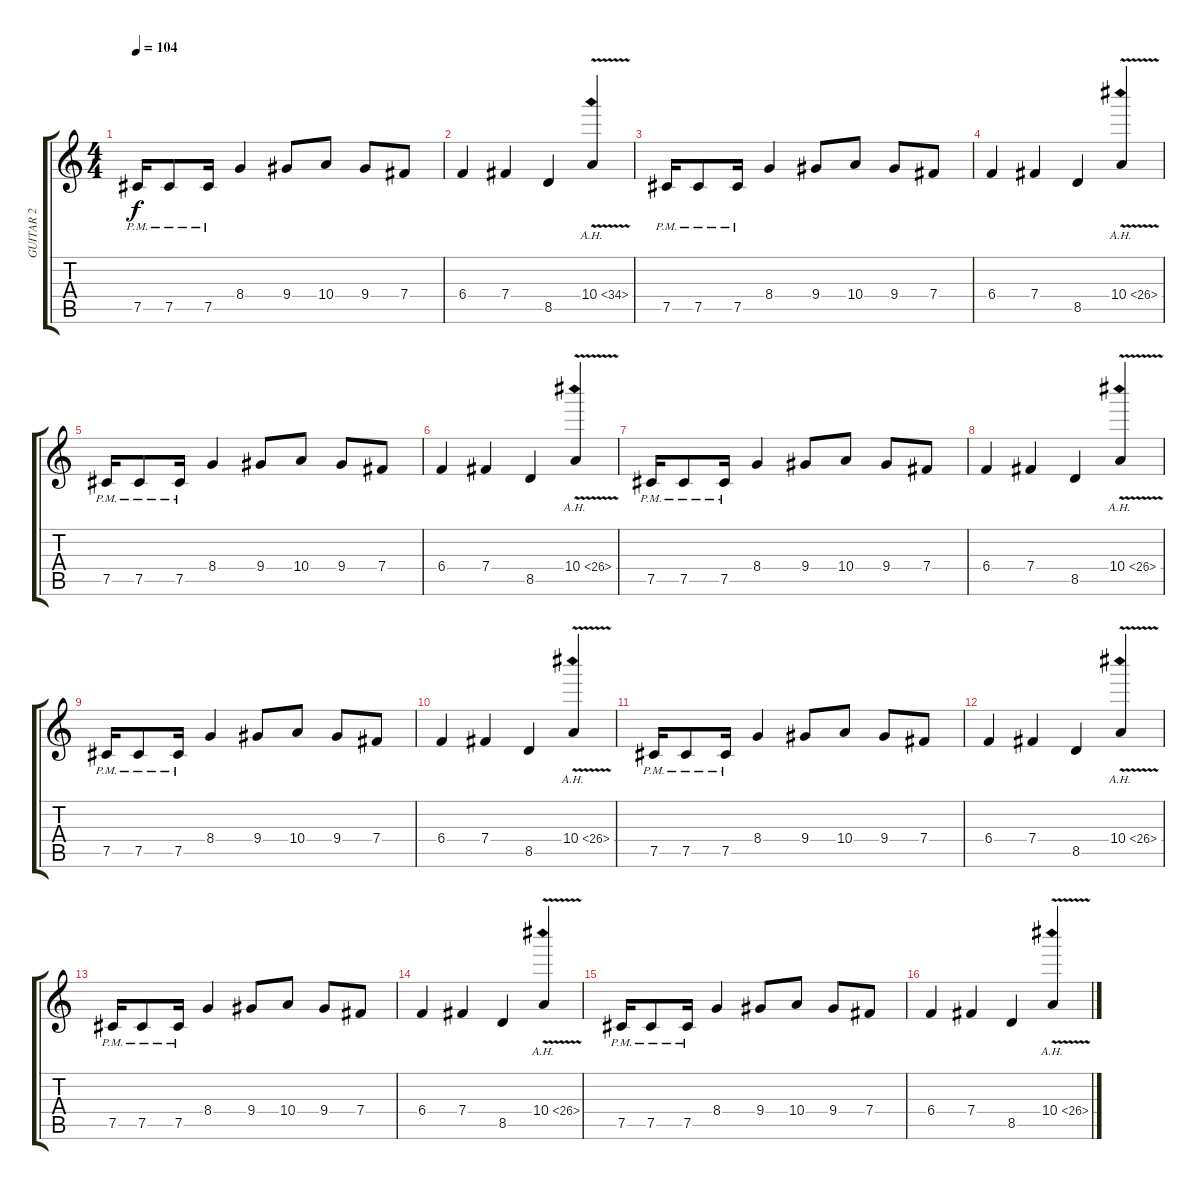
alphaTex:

\track ("GUITAR 2" "GUITAR 2") {instrument overdrivenguitar}
\staff {score tabs}
\tuning (Db4 Ab3 E3 B2 Gb2 Db2) {hide}
\ts (4 4)
\tempo 104
\clef g2
\ks c
7.5{pm}.16{dy f} 7.5{pm}.8 7.5{pm}.16 8.4.4 9.4.8 10.4.8 9.4.8 7.4.8 |
6.4.4 7.4.4 8.5.4 10.4{ah 24 v}.4 |
7.5{pm}.16 7.5{pm}.8 7.5{pm}.16 8.4.4 9.4.8 10.4.8 9.4.8 7.4.8 |
6.4.4 7.4.4 8.5.4 10.4{ah 16 v}.4 |
7.5{pm}.16 7.5{pm}.8 7.5{pm}.16 8.4.4 9.4.8 10.4.8 9.4.8 7.4.8 |
6.4.4 7.4.4 8.5.4 10.4{ah 16 v}.4 |
7.5{pm}.16 7.5{pm}.8 7.5{pm}.16 8.4.4 9.4.8 10.4.8 9.4.8 7.4.8 |
6.4.4 7.4.4 8.5.4 10.4{ah 16 v}.4 |
7.5{pm}.16 7.5{pm}.8 7.5{pm}.16 8.4.4 9.4.8 10.4.8 9.4.8 7.4.8 |
6.4.4 7.4.4 8.5.4 10.4{ah 16 v}.4 |
7.5{pm}.16 7.5{pm}.8 7.5{pm}.16 8.4.4 9.4.8 10.4.8 9.4.8 7.4.8 |
6.4.4 7.4.4 8.5.4 10.4{ah 16 v}.4 |
7.5{pm}.16 7.5{pm}.8 7.5{pm}.16 8.4.4 9.4.8 10.4.8 9.4.8 7.4.8 |
6.4.4 7.4.4 8.5.4 10.4{ah 16 v}.4 |
7.5{pm}.16 7.5{pm}.8 7.5{pm}.16 8.4.4 9.4.8 10.4.8 9.4.8 7.4.8 |
6.4.4 7.4.4 8.5.4 10.4{ah 16 v}.4
